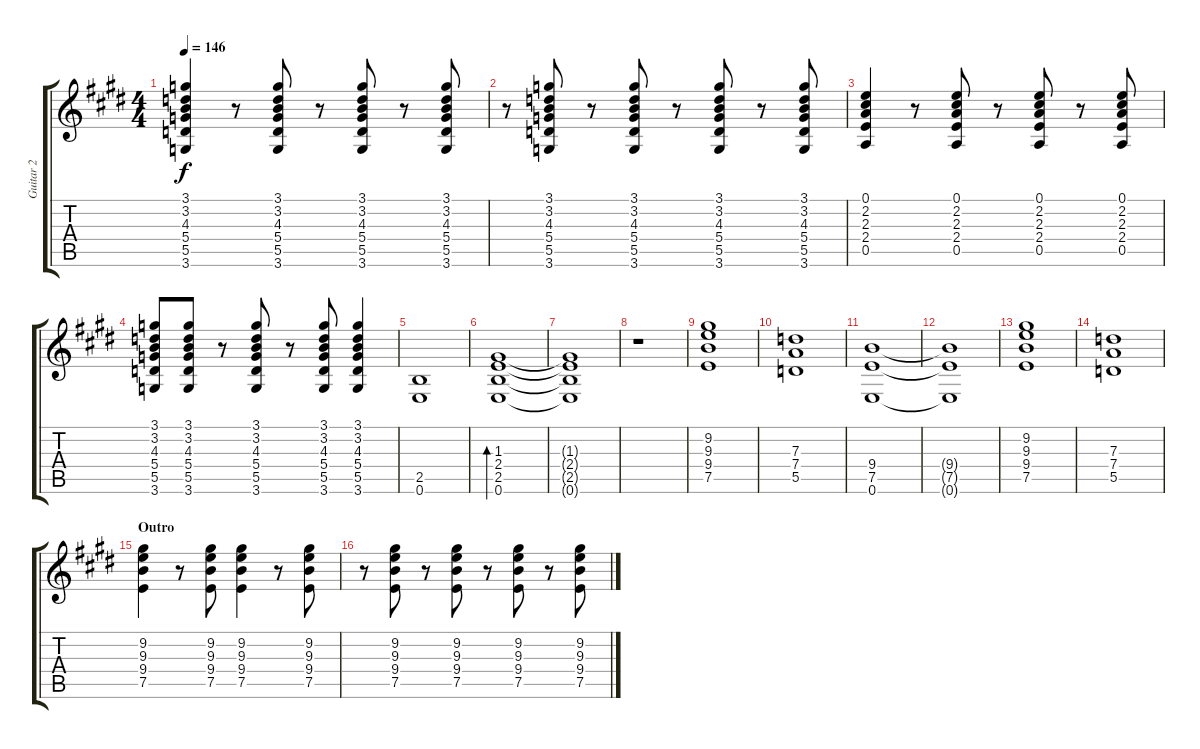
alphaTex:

\track ("Guitar 2" "Guitar 2") {instrument distortionguitar}
\staff {score tabs}
\tuning (E4 B3 G3 D3 A2 E2) {hide}
\ts (4 4)
\tempo 146
\clef g2
\ks e
(3.1 3.2 4.3 5.4 5.5 3.6).4{dy f} r.8 (3.1 3.2 4.3 5.4 5.5 3.6).8 r.8 (3.1 3.2 4.3 5.4 5.5 3.6).8 r.8 (3.1 3.2 4.3 5.4 5.5 3.6).8 |
r.8 (3.1 3.2 4.3 5.4 5.5 3.6).8 r.8 (3.1 3.2 4.3 5.4 5.5 3.6).8 r.8 (3.1 3.2 4.3 5.4 5.5 3.6).8 r.8 (3.1 3.2 4.3 5.4 5.5 3.6).8 |
(0.1 2.2 2.3 2.4 0.5).4 r.8 (0.1 2.2 2.3 2.4 0.5).8 r.8 (0.1 2.2 2.3 2.4 0.5).8 r.8 (0.1 2.2 2.3 2.4 0.5).8 |
(3.1 3.2 4.3 5.4 5.5 3.6).8 (3.1 3.2 4.3 5.4 5.5 3.6).8 r.8 (3.1 3.2 4.3 5.4 5.5 3.6).8 r.8 (3.1 3.2 4.3 5.4 5.5 3.6).8 (3.1 3.2 4.3 5.4 5.5 3.6).4 |
(2.5 0.6).1 |
(1.3 2.4 2.5 0.6).1{bd 480} |
(1.3{t} 2.4{t} 2.5{t} 0.6{t}).1 |
r.1 |
(9.2 9.3 9.4 7.5).1 |
(7.3 7.4 5.5).1 |
(9.4 7.5 0.6).1 |
(9.4{t} 7.5{t} 0.6{t}).1 |
(9.2 9.3 9.4 7.5).1 |
(7.3 7.4 5.5).1 |
\section ("" "Outro")
(9.2 9.3 9.4 7.5).4 r.8 (9.2 9.3 9.4 7.5).8 (9.2 9.3 9.4 7.5).4 r.8 (9.2 9.3 9.4 7.5).8 |
r.8 (9.2 9.3 9.4 7.5).8 r.8 (9.2 9.3 9.4 7.5).8 r.8 (9.2 9.3 9.4 7.5).8 r.8 (9.2 9.3 9.4 7.5).8
